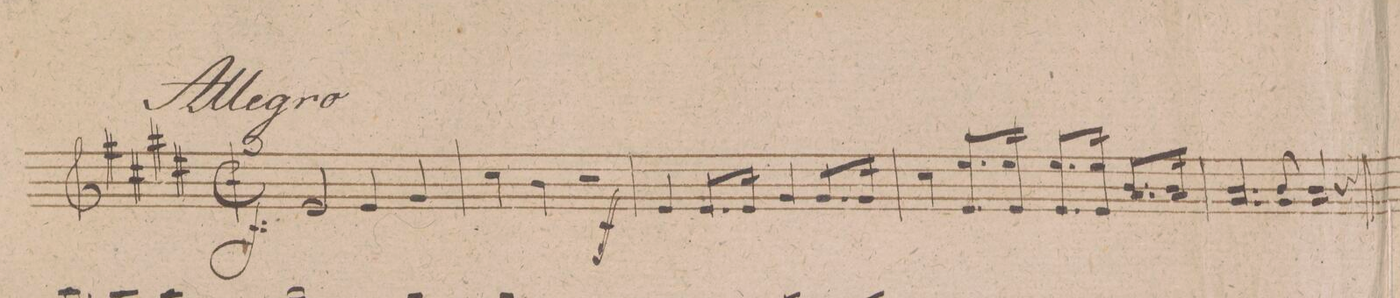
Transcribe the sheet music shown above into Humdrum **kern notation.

**kern	**dynam
*I"Violino 2do	*
*clefG2	*
*k[f#]	*
*M2/4	*
*k[f#c#g#d#]	*
*M2/2	*
*met(c|)	*
*mmet(c|)	*
2e/	f
4e/	.
4g#/	.
=141	=141
4cc#\	.
4b\	.
2r	.
=142	=142
4e/	ff
8.e/L	.
16e/Jk	.
4g#/	.
8.g#/L	.
16g#/Jk	.
=143	=143
4cc#\	.
8.ee/L 8.e/	.
16ee/Jk 16e/	.
8.ee/L 8.e/	.
16ee/Jk 16e/	.
8.b/L 8.a/	.
16b/Jk 16a/	.
=144	=144
4.b/ 4.g#/	.
8b/ 8g#/	.
4b/ 4g#/	.
4r	.
=145	=145
*-	*-
